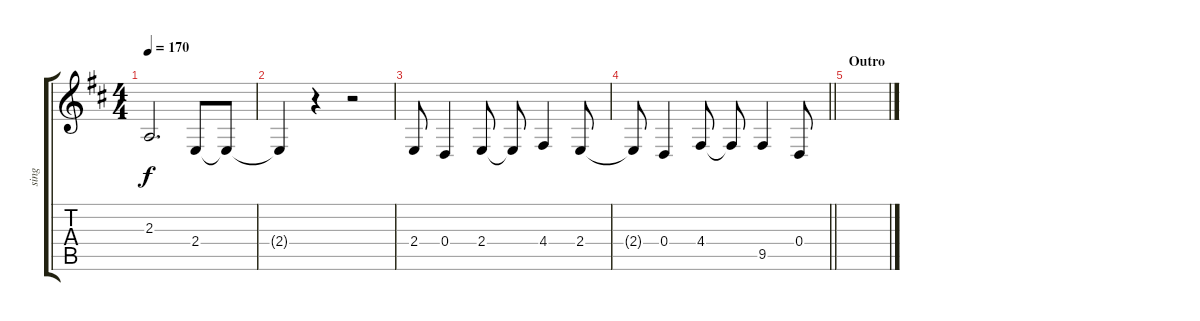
\track ("sing" "sing") {instrument synthvoice}
\staff {score tabs}
\tuning (E4 B3 G3 D3 A2 E2) {hide}
\ts (4 4)
\tempo 170
\clef g2
\ks d
2.3.2{d dy f} 2.4.8 2.4{t}.8 |
2.4{t}.4 r.4 r.2 |
2.4.8 0.4.4 2.4.8 2.4{t}.8 4.4.4 2.4.8 |
\barLineRight lightlight
2.4{t}.8 0.4.4 4.4.8 4.4{t}.8 9.5.4 0.4.8 |
\section ("" "Outro")
